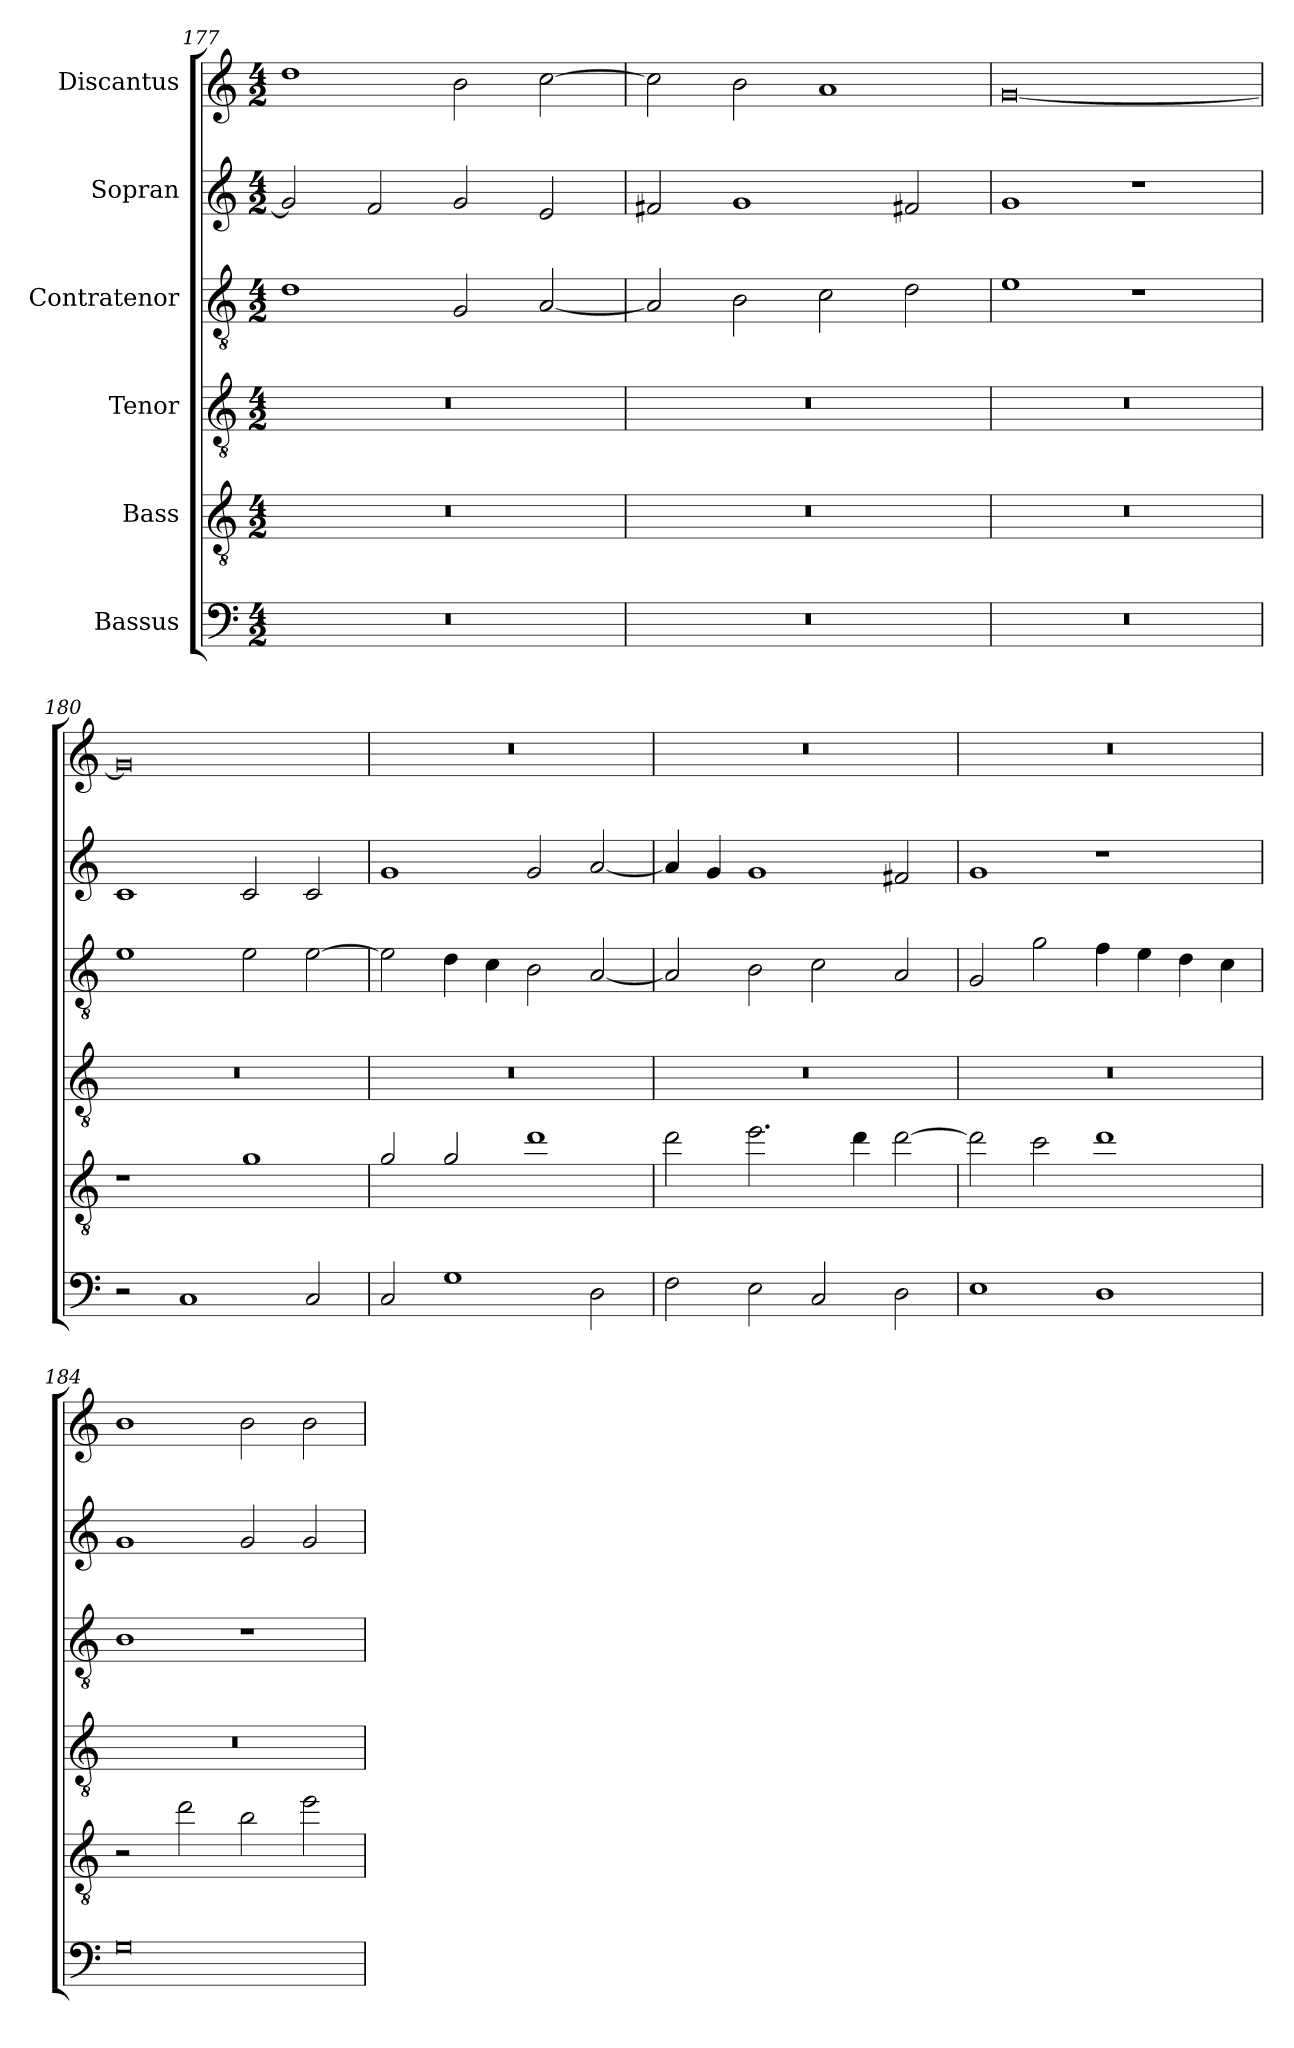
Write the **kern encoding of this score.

**kern	**kern	**kern	**kern	**kern	**kern
*part6	*part5	*part4	*part3	*part2	*part1
*staff6	*staff5	*staff4	*staff3	*staff2	*staff1
*I"Bassus	*I"Bass	*I"Tenor	*I"Contratenor	*I"Sopran	*I"Discantus
*clefF4	*clefGv2	*clefGv2	*clefGv2	*clefG2	*clefG2
*k[]	*k[]	*k[]	*k[]	*k[]	*k[]
*M4/2	*M4/2	*M4/2	*M4/2	*M4/2	*M4/2
=177	=177	=177	=177	=177	=177
0r	0r	0r	1d\	2g/]	1dd\
.	.	.	.	2f/	.
.	.	.	2G/	2g/	2b\
.	.	.	[2A/	2e/	[2cc\
=178	=178	=178	=178	=178	=178
0r	0r	0r	2A/]	2f#X/	2cc\]
.	.	.	2B\	1g/	2b\
.	.	.	2c\	.	1a/
.	.	.	2d\	2f#X/	.
=179	=179	=179	=179	=179	=179
0r	0r	0r	1e\	1g/	[0g/
.	.	.	1r	1r	.
=180	=180	=180	=180	=180	=180
2r	1r	0r	1e\	1c/	0g/]
1C/	.	.	.	.	.
.	1g/	.	2e\	2c/	.
2C/	.	.	[2e\	2c/	.
=181	=181	=181	=181	=181	=181
2C/	2g/	0r	2e\]	1g/	0r
1G\	2g/	.	4d\	.	.
.	.	.	4c\	.	.
.	1dd\	.	2B\	2g/	.
2D\	.	.	[2A/	[2a/	.
=182	=182	=182	=182	=182	=182
2F\	2dd\	0r	2A/]	4a/]	0r
.	.	.	.	4g/	.
2E\	2.ee\	.	2B\	1g/	.
2C/	.	.	2c\	.	.
.	4dd\	.	.	.	.
2D\	[2dd\	.	2A/	2f#X/	.
=183	=183	=183	=183	=183	=183
1E\	2dd\]	0r	2G/	1g/	0r
.	2cc\	.	2g\	.	.
1D\	1dd\	.	4f\	1r	.
.	.	.	4e\	.	.
.	.	.	4d\	.	.
.	.	.	4c\	.	.
=184	=184	=184	=184	=184	=184
0G\	2r	0r	1B\	1g/	1b\
.	2dd\	.	.	.	.
.	2b\	.	1r	2g/	2b\
.	2ee\	.	.	2g/	2b\
=	=	=	=	=	=
*-	*-	*-	*-	*-	*-
